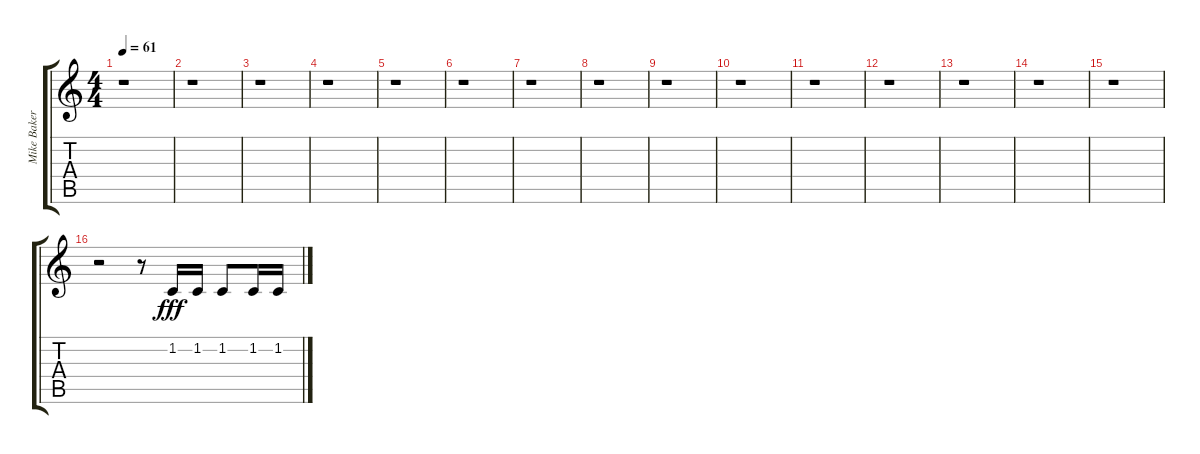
\track ("Mike Baker OD" "Mike Baker") {instrument tenorsax}
\staff {score tabs}
\tuning (E4 B3 G3 D3 A2 E2) {hide}
\ts (4 4)
\tempo 61
\clef g2
\ks c
r.1{dy fff} |
r.1 |
r.1 |
r.1 |
r.1 |
r.1 |
r.1 |
r.1 |
r.1 |
r.1 |
r.1 |
r.1 |
r.1 |
r.1 |
r.1 |
r.2 r.8 1.2.16 1.2.16 1.2.8 1.2.16 1.2.16
